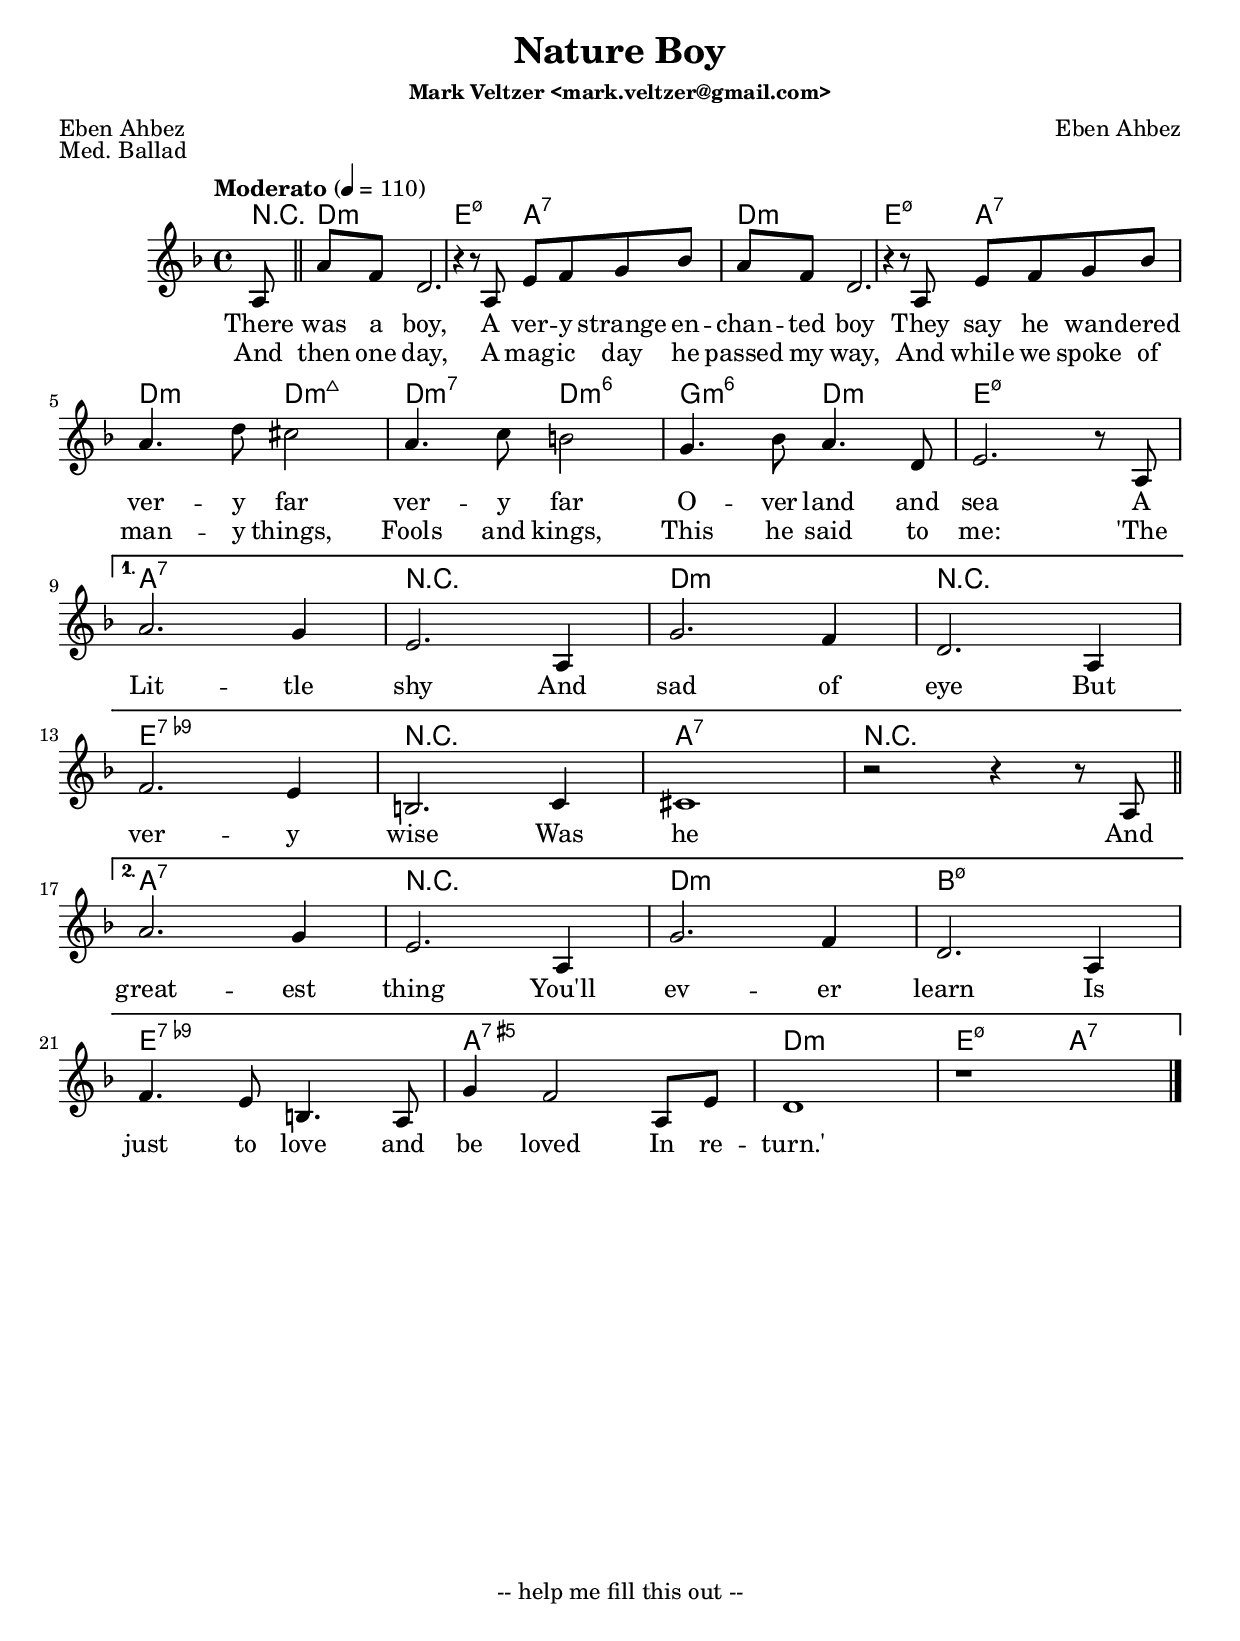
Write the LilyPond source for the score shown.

\include "src/include/common.lyi"
\header {
	title="Nature Boy"
	subtitle=""
	composer="Eben Ahbez"
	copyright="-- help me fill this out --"
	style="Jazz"
	piece="Med. Ballad"
	poet="Eben Ahbez"

	completion="5"
	note="7th bar of letters A and B were originally 2 bars each. Melody is straight eights, though rather freely interpreted rhythmically."
	url="http://www.youtube.com/watch?v=Iq0XJCJ1Srw"

	uuid="13d57a4a-a26f-11df-8711-0019d11e5a41"
}

%{
	NOTES:
	- you cannot put the quotes in double quotation marks (") since that will cause the
	lyrics to come out wrong, instead I used single quotation marks (').
	- I did not render the lyrics for midi. It seems that could be beneficial for Karaoke or various other uses. In any case I have yet to see this work right since timidity does not render it well (could be a problem with timidity or maybe a problem with lilyponds rendering of the lyrics for midi...).
	TODO:
	- when playing in timidity the channel for the voice is seen as "\new" while the channel for the chords looks like "mychords" (which is the name I gave it). Why is that ?!?
%}

myChords=\chordmode {
	\set chordChanges = ##t

	\partial 8 r8 |
	\repeat volta 2 {
		d1:min | e2:min7.5- a2:7 | d1:min | e2:min7.5- a2:7 |
		d2:min d2:min7+ | d2:min7 d2:min6 | g2:min6 d2:min | e1:min7.5- |
	}
	\alternative {
		{
			a1:7 | r1 | d1:min | r1 |
			e1:7.9- | r1 | a1:7 | r1 \bar "||"
		}
		{
			a1:7 | r1 | d1:min | b1:min7.5- |
			e1:7.9- | a1:7.5+ | d1:min | e2:min7.5- a2:7 \bar "|."
		}
	}
}
myVoice={
	%% http://en.wikipedia.org/wiki/Tempo
	\tempo "Moderato" 4 = 110
	\time 4/4
	\key d \minor
	\partial 8 a8 \bar "||"
	\repeat volta 2 {
		a'8 f'8 d'2. | r4 r8 a8 e'8 f'8 g'8 bes'8 | a'8 f'8 d'2. | r4 r8 a8 e'8 f'8 g'8 bes'8 | \break
		a'4. d''8 cis''2 | a'4. c''8 b'2 | g'4. bes'8 a'4. d'8 | e'2. r8 a8 | \break
	}
	\alternative {
		{
			a'2. g'4 | e'2. a4 | g'2. f'4 | d'2. a4 | \break
			f'2. e'4 | b2. c'4 | cis'1 | r2 r4 r8 a8 \bar "||" \break
		}
		{
			a'2. g'4 | e'2. a4 | g'2. f'4 | d'2. a4 | \break
			f'4. e'8 b4. a8 | g'4 f'2 a8 e'8 | d'1 | r1 \bar "|." \break
		}
	}
}

myLyrics=\lyricmode {
	There was a boy,
	A ver -- y strange en -- chan -- ted boy
	They say he wan -- dered ver -- y far ver -- y far
	O -- ver land and sea
	A Lit -- tle shy
	And sad of eye
	But ver -- y wise
	Was he

	And

	great -- est thing
	You'll ev -- er learn
	Is just to love and be loved
	In re -- turn.'
}
myLyricsmore=\lyricmode {
	And then one day,
	A mag -- ic day he passed my way,
	And while we spoke of man -- y things, Fools and kings,
	This he said to me: 'The
}
%% score for printing
\score {
	<<
		\new ChordNames="mychords" \myChords
		\new Voice="myvoice" \myVoice
		\new Lyrics \lyricsto "myvoice" \myLyrics
		\new Lyrics \lyricsto "myvoice" \myLyricsmore
	>>
	\layout {
	}
}
%% score for midi
\score {
	\unfoldRepeats
	<<
		\new ChordNames="mychords" \myChords
		\new Voice="myvoice" \myVoice
	>>
	\midi {
		\context {
			\Score
%%			tempoWholesPerMinute = #(ly:make-moment 110 4)
		}
	}
}
